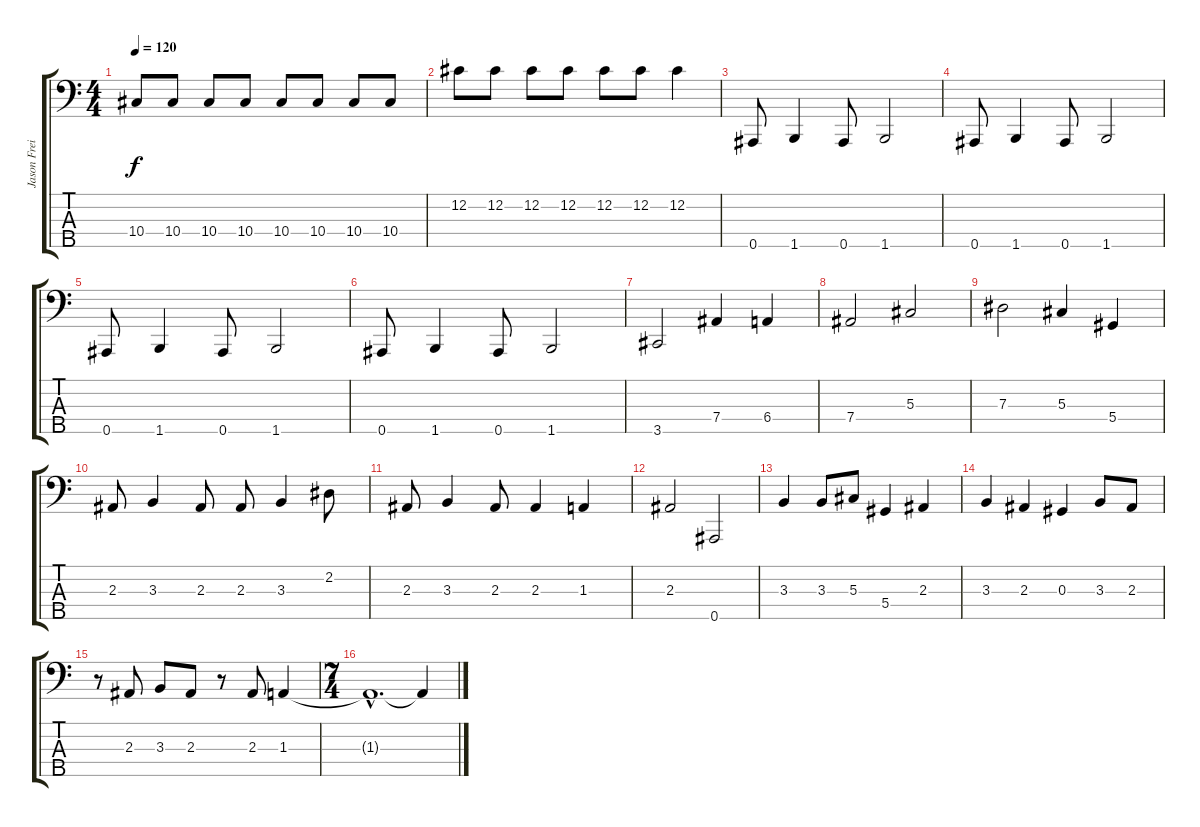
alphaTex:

\track ("Jason Freitas" "Jason Frei") {instrument slapbass2}
\staff {score tabs}
\tuning (Gb2 Db2 Ab1 Eb1 Bb0) {hide}
\ts (4 4)
\tempo 120
\clef f4
\ks c
10.4.8{dy f} 10.4.8 10.4.8 10.4.8 10.4.8 10.4.8 10.4.8 10.4.8 |
12.2.8 12.2.8 12.2.8 12.2.8 12.2.8 12.2.8 12.2.4 |
0.5.8 1.5.4 0.5.8 1.5.2 |
0.5.8 1.5.4 0.5.8 1.5.2 |
0.5.8 1.5.4 0.5.8 1.5.2 |
0.5.8 1.5.4 0.5.8 1.5.2 |
3.5.2 7.4.4 6.4.4 |
7.4.2 5.3.2 |
7.3.2 5.3.4 5.4.4 |
2.3.8 3.3.4 2.3.8 2.3.8 3.3.4 2.2.8 |
2.3.8 3.3.4 2.3.8 2.3.4 1.3.4 |
2.3.2 0.5.2 |
3.3.4 3.3.8 5.3.8 5.4.4 2.3.4 |
3.3.4 2.3.4 0.3.4 3.3.8 2.3.8 |
r.8 2.3.8 3.3.8 2.3.8 r.8 2.3.8 1.3.4 |
\ts (7 4)
1.3{hac t}.1{d} 1.3{t}.4
